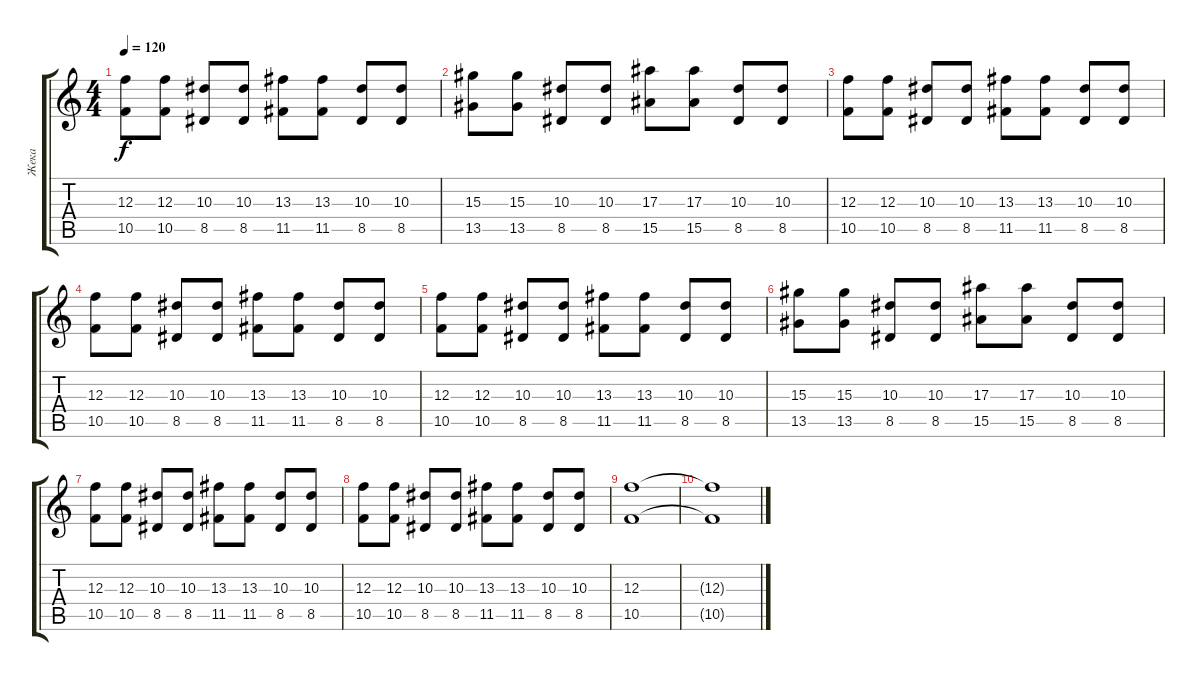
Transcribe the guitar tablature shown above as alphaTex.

\track ("Жека" "Жека") {instrument overdrivenguitar}
\staff {score tabs}
\tuning (D4 A3 F3 C3 G2 C2) {hide}
\ts (4 4)
\tempo 120
\clef g2
\ks c
(12.3 10.5).8{dy f} (12.3 10.5).8 (10.3 8.5).8 (10.3 8.5).8 (13.3 11.5).8 (13.3 11.5).8 (10.3 8.5).8 (10.3 8.5).8 |
(15.3 13.5).8 (15.3 13.5).8 (10.3 8.5).8 (10.3 8.5).8 (17.3 15.5).8 (17.3 15.5).8 (10.3 8.5).8 (10.3 8.5).8 |
(12.3 10.5).8 (12.3 10.5).8 (10.3 8.5).8 (10.3 8.5).8 (13.3 11.5).8 (13.3 11.5).8 (10.3 8.5).8 (10.3 8.5).8 |
(12.3 10.5).8 (12.3 10.5).8 (10.3 8.5).8 (10.3 8.5).8 (13.3 11.5).8 (13.3 11.5).8 (10.3 8.5).8 (10.3 8.5).8 |
(12.3 10.5).8 (12.3 10.5).8 (10.3 8.5).8 (10.3 8.5).8 (13.3 11.5).8 (13.3 11.5).8 (10.3 8.5).8 (10.3 8.5).8 |
(15.3 13.5).8 (15.3 13.5).8 (10.3 8.5).8 (10.3 8.5).8 (17.3 15.5).8 (17.3 15.5).8 (10.3 8.5).8 (10.3 8.5).8 |
(12.3 10.5).8 (12.3 10.5).8 (10.3 8.5).8 (10.3 8.5).8 (13.3 11.5).8 (13.3 11.5).8 (10.3 8.5).8 (10.3 8.5).8 |
(12.3 10.5).8 (12.3 10.5).8 (10.3 8.5).8 (10.3 8.5).8 (13.3 11.5).8 (13.3 11.5).8 (10.3 8.5).8 (10.3 8.5).8 |
(12.3 10.5).1 |
(12.3{t} 10.5{t}).1
